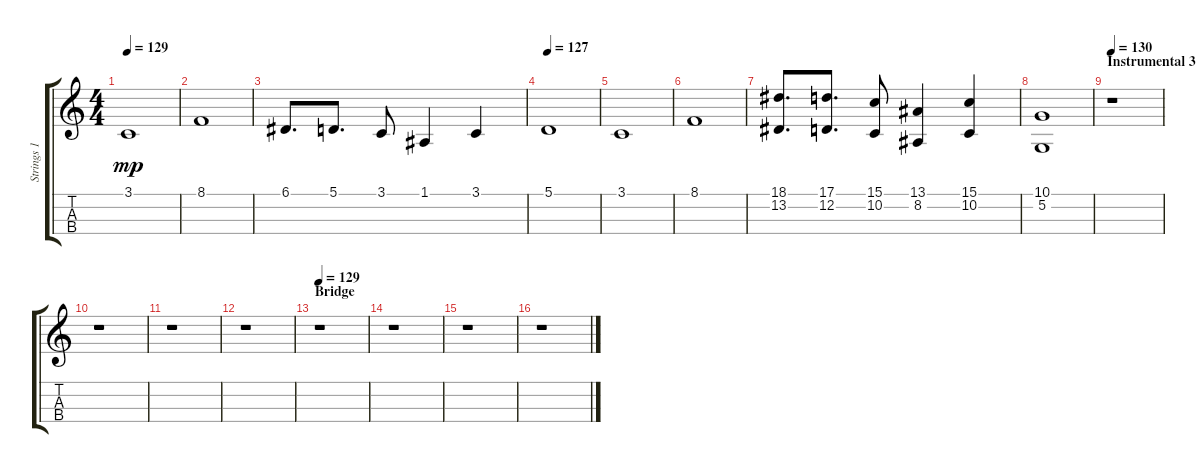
\track ("Strings 1" "Strings 1") {instrument cello}
\staff {score tabs}
\tuning (A3 D3 G2 C2) {hide}
\ts (4 4)
\tempo 129
\clef g2
\ks c
3.1.1{dy mp} |
8.1.1 |
6.1.8{d} 5.1.8{d} 3.1.8 1.1.4 3.1.4 |
\tempo 127
5.1.1 |
3.1.1 |
8.1.1 |
(18.1 13.2).8{d} (17.1 12.2).8{d} (15.1 10.2).8 (13.1 8.2).4 (15.1 10.2).4 |
(10.1 5.2).1 |
\section ("" "Instrumental 3")
\tempo 130
r.1 |
r.1 |
r.1 |
r.1 |
\section ("" "Bridge")
\tempo 129
r.1 |
r.1 |
r.1 |
r.1
